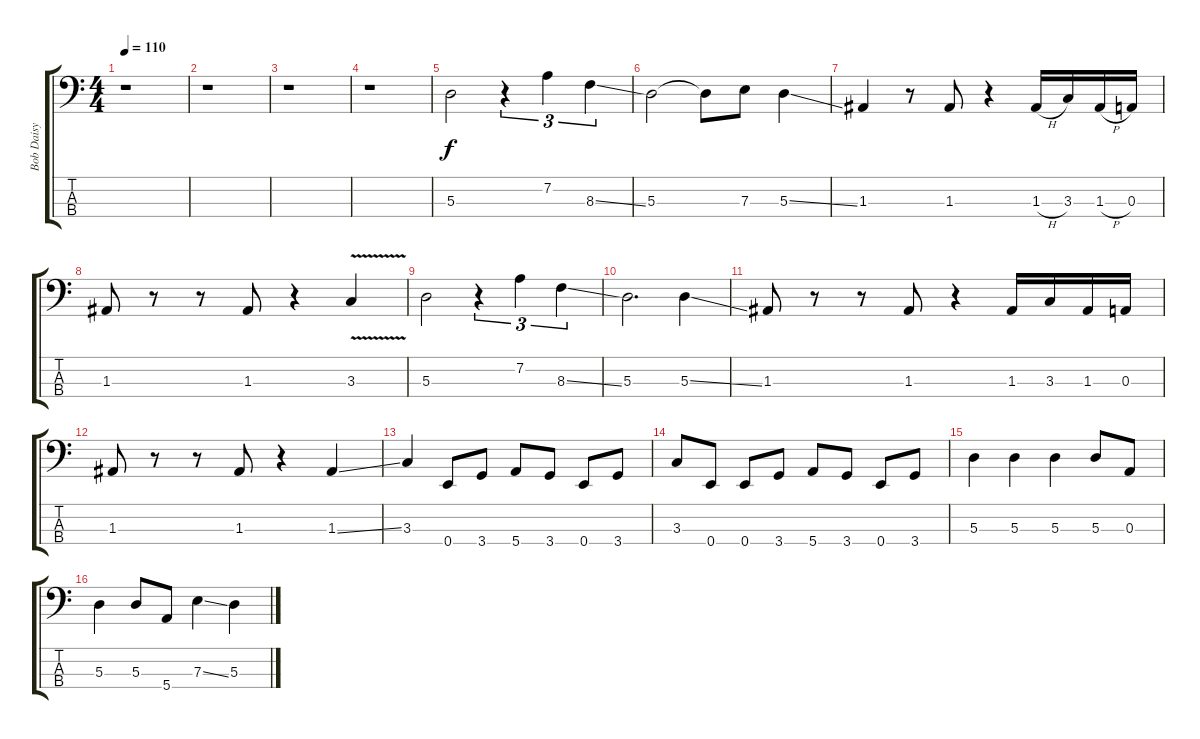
\track ("Bob Daisy" "Bob Daisy") {instrument electricbassfinger}
\staff {score tabs}
\tuning (G2 D2 A1 E1) {hide}
\ts (4 4)
\tempo 110
\clef f4
\ks c
r.1{dy f} |
r.1 |
r.1 |
r.1 |
5.3.2 r.4{tu (3 2)} 7.2.4{tu (3 2)} 8.3{ss}.4{tu (3 2)} |
5.3.2 5.3{t}.8 7.3.8 5.3{ss}.4 |
1.3.4 r.8 1.3.8 r.4 1.3{h}.16 3.3.16 1.3{h}.16 0.3.16 |
1.3.8 r.8 r.8 1.3.8 r.4 3.3{v}.4 |
5.3.2 r.4{tu (3 2)} 7.2.4{tu (3 2)} 8.3{ss}.4{tu (3 2)} |
5.3.2{d} 5.3{ss}.4 |
1.3.8 r.8 r.8 1.3.8 r.4 1.3.16 3.3.16 1.3.16 0.3.16 |
1.3.8 r.8 r.8 1.3.8 r.4 1.3{ss}.4 |
3.3.4 0.4.8 3.4.8 5.4.8 3.4.8 0.4.8 3.4.8 |
3.3.8 0.4.8 0.4.8 3.4.8 5.4.8 3.4.8 0.4.8 3.4.8 |
5.3.4 5.3.4 5.3.4 5.3.8 0.3.8 |
5.3.4 5.3.8 5.4.8 7.3{ss}.4 5.3.4
